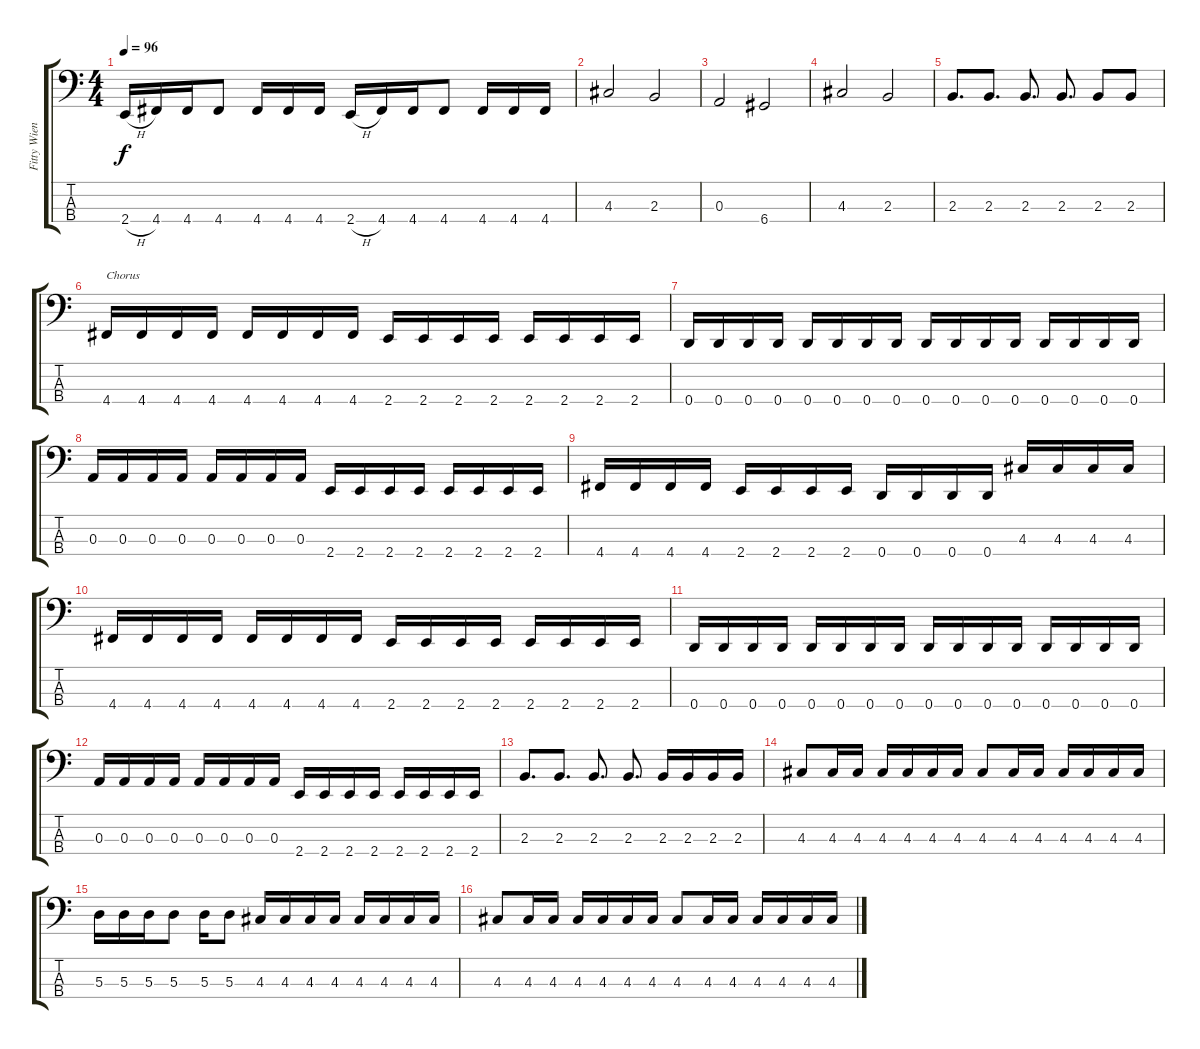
\track ("Fitty Wienhold" "Fitty Wien") {instrument electricbassfinger}
\staff {score tabs}
\tuning (G2 D2 A1 D1) {hide}
\ts (4 4)
\tempo 96
\clef f4
\ks c
2.4{h}.16{dy f} 4.4.16 4.4.16 4.4.8 4.4.16 4.4.16 4.4.16 2.4{h}.16 4.4.16 4.4.16 4.4.8 4.4.16 4.4.16 4.4.16 |
4.3.2 2.3.2 |
0.3.2 6.4.2 |
4.3.2 2.3.2 |
2.3.8{d} 2.3.8{d} 2.3.8{d} 2.3.8{d} 2.3.8 2.3.8 |
4.4.16{txt "Chorus"} 4.4.16 4.4.16 4.4.16 4.4.16 4.4.16 4.4.16 4.4.16 2.4.16 2.4.16 2.4.16 2.4.16 2.4.16 2.4.16 2.4.16 2.4.16 |
0.4.16 0.4.16 0.4.16 0.4.16 0.4.16 0.4.16 0.4.16 0.4.16 0.4.16 0.4.16 0.4.16 0.4.16 0.4.16 0.4.16 0.4.16 0.4.16 |
0.3.16 0.3.16 0.3.16 0.3.16 0.3.16 0.3.16 0.3.16 0.3.16 2.4.16 2.4.16 2.4.16 2.4.16 2.4.16 2.4.16 2.4.16 2.4.16 |
4.4.16 4.4.16 4.4.16 4.4.16 2.4.16 2.4.16 2.4.16 2.4.16 0.4.16 0.4.16 0.4.16 0.4.16 4.3.16 4.3.16 4.3.16 4.3.16 |
4.4.16 4.4.16 4.4.16 4.4.16 4.4.16 4.4.16 4.4.16 4.4.16 2.4.16 2.4.16 2.4.16 2.4.16 2.4.16 2.4.16 2.4.16 2.4.16 |
0.4.16 0.4.16 0.4.16 0.4.16 0.4.16 0.4.16 0.4.16 0.4.16 0.4.16 0.4.16 0.4.16 0.4.16 0.4.16 0.4.16 0.4.16 0.4.16 |
0.3.16 0.3.16 0.3.16 0.3.16 0.3.16 0.3.16 0.3.16 0.3.16 2.4.16 2.4.16 2.4.16 2.4.16 2.4.16 2.4.16 2.4.16 2.4.16 |
2.3.8{d} 2.3.8{d} 2.3.8{d} 2.3.8{d} 2.3.16 2.3.16 2.3.16 2.3.16 |
4.3.8 4.3.16 4.3.16 4.3.16 4.3.16 4.3.16 4.3.16 4.3.8 4.3.16 4.3.16 4.3.16 4.3.16 4.3.16 4.3.16 |
5.3.16 5.3.16 5.3.16 5.3.8 5.3.16 5.3.8 4.3.16 4.3.16 4.3.16 4.3.16 4.3.16 4.3.16 4.3.16 4.3.16 |
4.3.8 4.3.16 4.3.16 4.3.16 4.3.16 4.3.16 4.3.16 4.3.8 4.3.16 4.3.16 4.3.16 4.3.16 4.3.16 4.3.16
